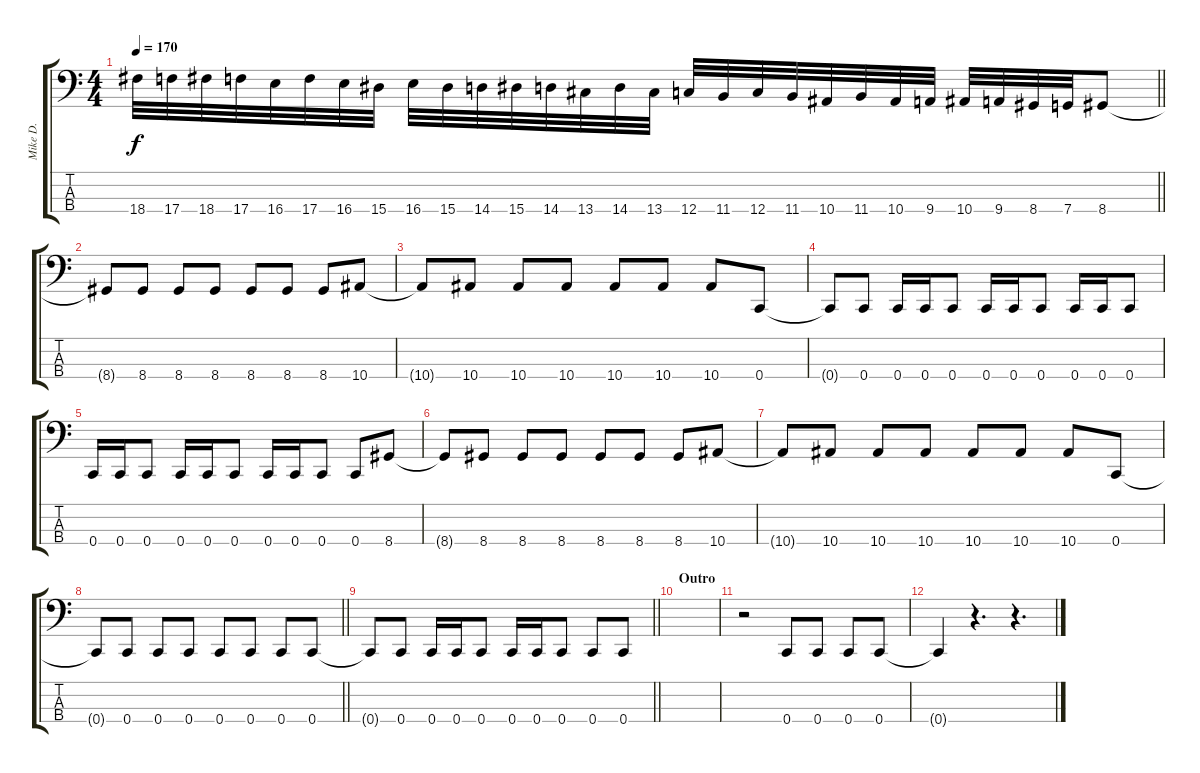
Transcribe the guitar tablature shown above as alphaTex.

\track ("Mike D." "Mike D.") {instrument electricbassfinger}
\staff {score tabs}
\tuning (F2 C2 G1 C1) {hide}
\ts (4 4)
\tempo 170
\clef f4
\barLineRight lightlight
\ks c
18.4.32{dy f} 17.4.32 18.4.32 17.4.32 16.4.32 17.4.32 16.4.32 15.4.32 16.4.32 15.4.32 14.4.32 15.4.32 14.4.32 13.4.32 14.4.32 13.4.32 12.4.32 11.4.32 12.4.32 11.4.32 10.4.32 11.4.32 10.4.32 9.4.32 10.4.32 9.4.32 8.4.32 7.4.32 8.4.8 |
8.4{t}.8 8.4.8 8.4.8 8.4.8 8.4.8 8.4.8 8.4.8 10.4.8 |
10.4{t}.8 10.4.8 10.4.8 10.4.8 10.4.8 10.4.8 10.4.8 0.4.8 |
0.4{t}.8 0.4.8 0.4.16 0.4.16 0.4.8 0.4.16 0.4.16 0.4.8 0.4.16 0.4.16 0.4.8 |
0.4.16 0.4.16 0.4.8 0.4.16 0.4.16 0.4.8 0.4.16 0.4.16 0.4.8 0.4.8 8.4.8 |
8.4{t}.8 8.4.8 8.4.8 8.4.8 8.4.8 8.4.8 8.4.8 10.4.8 |
10.4{t}.8 10.4.8 10.4.8 10.4.8 10.4.8 10.4.8 10.4.8 0.4.8 |
\barLineRight lightlight
0.4{t}.8 0.4.8 0.4.8 0.4.8 0.4.8 0.4.8 0.4.8 0.4.8 |
\barLineRight lightlight
0.4{t}.8 0.4.8 0.4.16 0.4.16 0.4.8 0.4.16 0.4.16 0.4.8 0.4.8 0.4.8 |
\section ("" "Outro")
|
r.2 0.4.8 0.4.8 0.4.8 0.4.8 |
0.4{t}.4 r.4{d} r.4{d}
